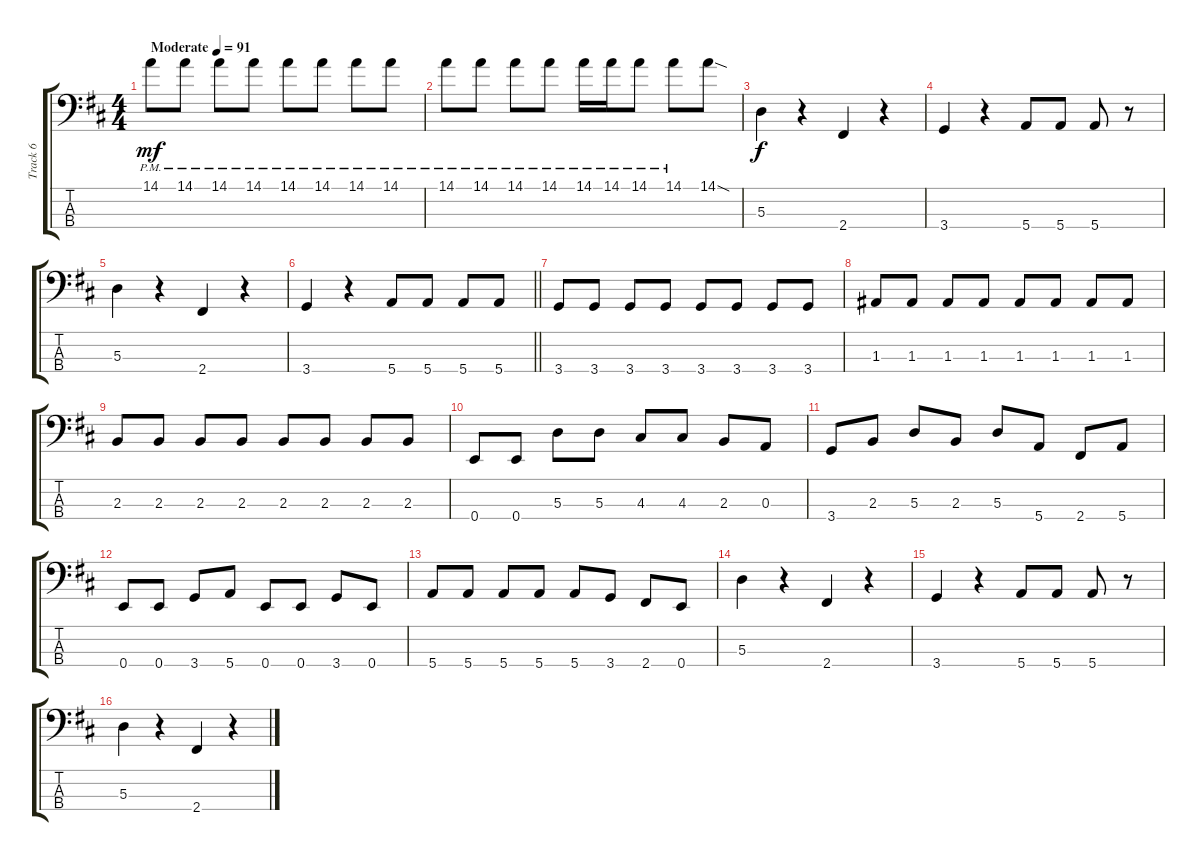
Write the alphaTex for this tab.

\track ("Track 6" "Track 6") {instrument electricbassfinger}
\staff {score tabs}
\tuning (G2 D2 A1 E1) {hide}
\ts (4 4)
\tempo (91 "Moderate")
\clef f4
\ks d
14.1{pm}.8{dy mf instrument electricbassfinger} 14.1{pm}.8 14.1{pm}.8 14.1{pm}.8 14.1{pm}.8 14.1{pm}.8 14.1{pm}.8 14.1{pm}.8 |
14.1{pm}.8 14.1{pm}.8 14.1{pm}.8 14.1{pm}.8 14.1{pm}.16 14.1{pm}.16 14.1{pm}.8 14.1{pm}.8 14.1{sod}.8 |
5.3.4{dy f} r.4 2.4.4 r.4 |
3.4.4 r.4 5.4.8 5.4.8 5.4.8 r.8 |
5.3.4 r.4 2.4.4 r.4 |
\barLineRight lightlight
3.4.4 r.4 5.4.8 5.4.8 5.4.8 5.4.8 |
3.4.8 3.4.8 3.4.8 3.4.8 3.4.8 3.4.8 3.4.8 3.4.8 |
1.3.8 1.3.8 1.3.8 1.3.8 1.3.8 1.3.8 1.3.8 1.3.8 |
2.3.8 2.3.8 2.3.8 2.3.8 2.3.8 2.3.8 2.3.8 2.3.8 |
0.4.8 0.4.8 5.3.8 5.3.8 4.3.8 4.3.8 2.3.8 0.3.8 |
3.4.8 2.3.8 5.3.8 2.3.8 5.3.8 5.4.8 2.4.8 5.4.8 |
0.4.8 0.4.8 3.4.8 5.4.8 0.4.8 0.4.8 3.4.8 0.4.8 |
5.4.8 5.4.8 5.4.8 5.4.8 5.4.8 3.4.8 2.4.8 0.4.8 |
5.3.4 r.4 2.4.4 r.4 |
3.4.4 r.4 5.4.8 5.4.8 5.4.8 r.8 |
5.3.4 r.4 2.4.4 r.4
